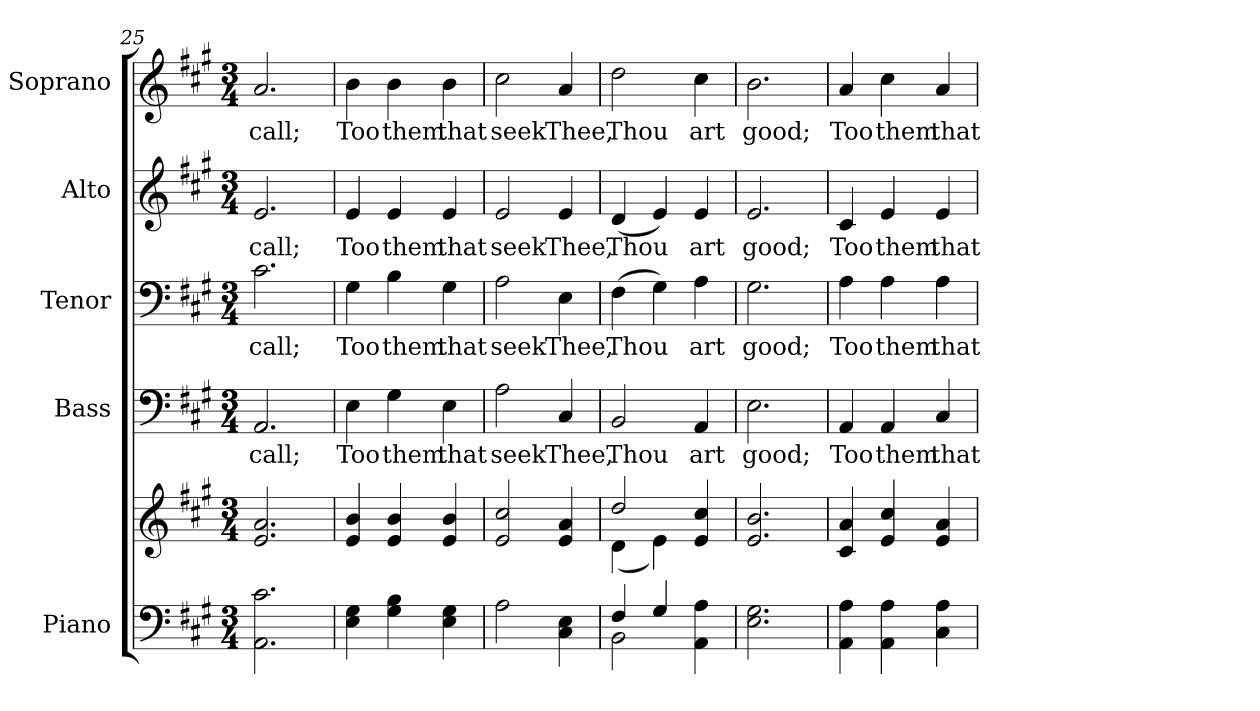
**kern	**kern	**kern	**text	**kern	**text	**kern	**text	**kern	**text
*part5	*part5	*part4	*part4	*part3	*part3	*part2	*part2	*part1	*part1
*staff6	*staff5	*staff4	*staff4	*staff3	*staff3	*staff2	*staff2	*staff1	*staff1
*I"Piano	*	*I"Bass	*	*I"Tenor	*	*I"Alto	*	*I"Soprano	*
*I'Pno.	*	*I'B.	*	*I'T.	*	*I'A.	*	*I'S.	*
*clefF4	*clefG2	*clefF4	*	*clefF4	*	*clefG2	*	*clefG2	*
*k[f#c#g#]	*k[f#c#g#]	*k[f#c#g#]	*	*k[f#c#g#]	*	*k[f#c#g#]	*	*k[f#c#g#]	*
*A:	*A:	*A:	*	*A:	*	*A:	*	*A:	*
*M3/4	*M3/4	*M3/4	*	*M3/4	*	*M3/4	*	*M3/4	*
=25	=25	=25	=25	=25	=25	=25	=25	=25	=25
!	!	!	!LO:LY:b:color=#000000	!	!	!	!	!	!
!	!	!	!	!	!LO:LY:b:color=#000000	!	!	!	!
!	!	!	!	!	!	!	!LO:LY:b:color=#000000	!	!
!	!	!	!	!	!	!	!	!	!LO:LY:b:color=#000000
2.AAi\ 2.c#i	2.ei/ 2.ai	2.AAi/	call;	2.c#i\	call;	2.ei/	call;	2.ai/	call;
!!LO:PB:g=z
=26	=26	=26	=26	=26	=26	=26	=26	=26	=26
!	!	!	!LO:LY:b:color=#000000	!	!	!	!	!	!
!	!	!	!	!	!LO:LY:b:color=#000000	!	!	!	!
!	!	!	!	!	!	!	!LO:LY:b:color=#000000	!	!
!	!	!	!	!	!	!	!	!	!LO:LY:b:color=#000000
4Ei\ 4G#i	4ei/ 4bi	4Ei\	Too	4G#i\	Too	4ei/	Too	4bi\	Too
!	!	!	!LO:LY:b:color=#000000	!	!	!	!	!	!
!	!	!	!	!	!LO:LY:b:color=#000000	!	!	!	!
!	!	!	!	!	!	!	!LO:LY:b:color=#000000	!	!
!	!	!	!	!	!	!	!	!	!LO:LY:b:color=#000000
4G#i\ 4Bi	4ei/ 4bi	4G#i\	them	4Bi\	them	4ei/	them	4bi\	them
!	!	!	!LO:LY:b:color=#000000	!	!	!	!	!	!
!	!	!	!	!	!LO:LY:b:color=#000000	!	!	!	!
!	!	!	!	!	!	!	!LO:LY:b:color=#000000	!	!
!	!	!	!	!	!	!	!	!	!LO:LY:b:color=#000000
4Ei\ 4G#i	4ei/ 4bi	4Ei\	that	4G#i\	that	4ei/	that	4bi\	that
=27	=27	=27	=27	=27	=27	=27	=27	=27	=27
!	!	!	!LO:LY:b:color=#000000	!	!	!	!	!	!
!	!	!	!	!	!LO:LY:b:color=#000000	!	!	!	!
!	!	!	!	!	!	!	!LO:LY:b:color=#000000	!	!
!	!	!	!	!	!	!	!	!	!LO:LY:b:color=#000000
2Ai\	2ei/ 2cc#i	2Ai\	seek	2Ai\	seek	2ei/	seek	2cc#i\	seek
!	!	!	!LO:LY:b:color=#000000	!	!	!	!	!	!
!	!	!	!	!	!LO:LY:b:color=#000000	!	!	!	!
!	!	!	!	!	!	!	!LO:LY:b:color=#000000	!	!
!	!	!	!	!	!	!	!	!	!LO:LY:b:color=#000000
4C#i\ 4Ei	4ei/ 4ai	4C#i/	Thee,	4Ei\	Thee,	4ei/	Thee,	4ai/	Thee,
=28	=28	=28	=28	=28	=28	=28	=28	=28	=28
*^	*^	*	*	*	*	*	*	*	*
!	!	!	!	!	!LO:LY:b:color=#000000	!	!	!	!	!	!
!	!	!	!	!	!	!	!LO:LY:b:color=#000000	!	!	!	!
!	!	!	!	!	!	!	!	!	!LO:LY:b:color=#000000	!	!
!	!	!	!	!	!	!	!	!	!	!	!LO:LY:b:color=#000000
4F#i/	2BBi\	2ddi/	(4di\	2BBi/	Thou	(4F#i\	Thou	(4di/	Thou	2ddi\	Thou
4G#i/	.	.	4ei\)	.	.	4G#i\)	.	4ei/)	.	.	.
!	!	!	!	!	!LO:LY:b:color=#000000	!	!	!	!	!	!
!	!	!	!	!	!	!	!LO:LY:b:color=#000000	!	!	!	!
!	!	!	!	!	!	!	!	!	!LO:LY:b:color=#000000	!	!
!	!	!	!	!	!	!	!	!	!	!	!LO:LY:b:color=#000000
4AAi\ 4Ai	4ryy	4ei/ 4cc#i	4ryy	4AAi/	art	4Ai\	art	4ei/	art	4cc#i\	art
*v	*v	*	*	*	*	*	*	*	*	*	*
*	*v	*v	*	*	*	*	*	*	*	*
!!LO:PB:g=z
=29	=29	=29	=29	=29	=29	=29	=29	=29	=29
*^	*^	*	*	*	*	*	*	*	*
!	!	!	!	!	!LO:LY:b:color=#000000	!	!	!	!	!	!
*v	*v	*	*	*	*	*	*	*	*	*	*
*	*v	*v	*	*	*	*	*	*	*	*
*^	*^	*	*	*	*	*	*	*	*
!	!	!	!	!	!	!	!LO:LY:b:color=#000000	!	!	!	!
*v	*v	*	*	*	*	*	*	*	*	*	*
*	*v	*v	*	*	*	*	*	*	*	*
*^	*^	*	*	*	*	*	*	*	*
!	!	!	!	!	!	!	!	!	!LO:LY:b:color=#000000	!	!
*v	*v	*	*	*	*	*	*	*	*	*	*
*	*v	*v	*	*	*	*	*	*	*	*
*^	*^	*	*	*	*	*	*	*	*
!	!	!	!	!	!	!	!	!	!	!	!LO:LY:b:color=#000000
*v	*v	*	*	*	*	*	*	*	*	*	*
*	*v	*v	*	*	*	*	*	*	*	*
2.Ei\ 2.G#i	2.ei/ 2.bi	2.Ei\	good;	2.G#i\	good;	2.ei/	good;	2.bi\	good;
=30	=30	=30	=30	=30	=30	=30	=30	=30	=30
!	!	!	!LO:LY:b:color=#000000	!	!	!	!	!	!
!	!	!	!	!	!LO:LY:b:color=#000000	!	!	!	!
!	!	!	!	!	!	!	!LO:LY:b:color=#000000	!	!
!	!	!	!	!	!	!	!	!	!LO:LY:b:color=#000000
4AAi\ 4Ai	4c#i/ 4ai	4AAi/	Too	4Ai\	Too	4c#i/	Too	4ai/	Too
!	!	!	!LO:LY:b:color=#000000	!	!	!	!	!	!
!	!	!	!	!	!LO:LY:b:color=#000000	!	!	!	!
!	!	!	!	!	!	!	!LO:LY:b:color=#000000	!	!
!	!	!	!	!	!	!	!	!	!LO:LY:b:color=#000000
4AAi\ 4Ai	4ei/ 4cc#i	4AAi/	them	4Ai\	them	4ei/	them	4cc#i\	them
!	!	!	!LO:LY:b:color=#000000	!	!	!	!	!	!
!	!	!	!	!	!LO:LY:b:color=#000000	!	!	!	!
!	!	!	!	!	!	!	!LO:LY:b:color=#000000	!	!
!	!	!	!	!	!	!	!	!	!LO:LY:b:color=#000000
4C#i\ 4Ai	4ei/ 4ai	4C#i/	that	4Ai\	that	4ei/	that	4ai/	that
=	=	=	=	=	=	=	=	=	=
*-	*-	*-	*-	*-	*-	*-	*-	*-	*-
